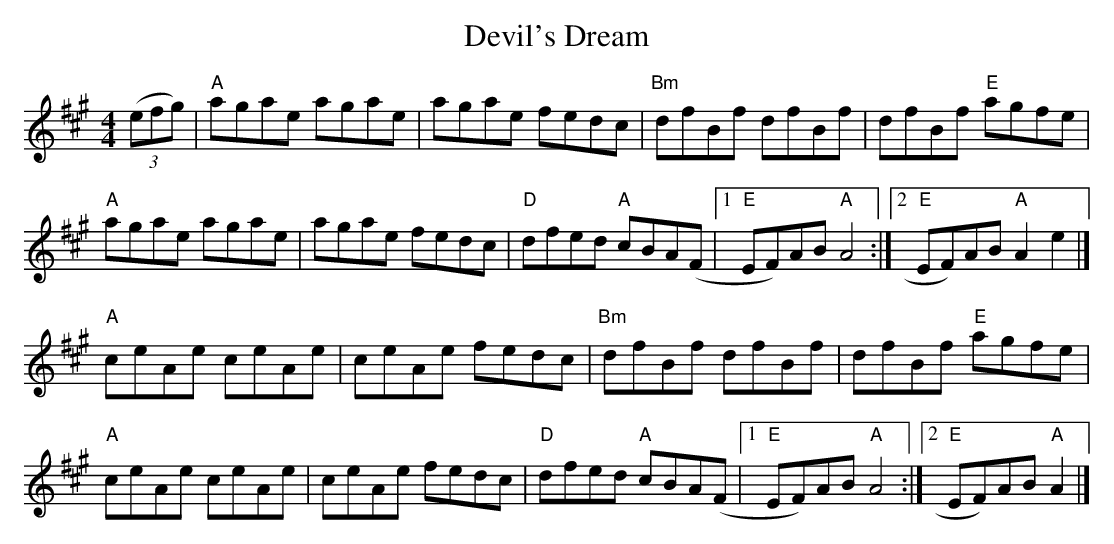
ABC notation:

X:1
T:Devil's Dream
M:4/4
L:1/8
K:A
(3 (efg)|"A"agae agae | agae fedc | "Bm"dfBf dfBf | dfBf "E"agfe |!
"A"agae agae | agae fedc | "D"dfed "A"cBA(F|1"E"EF)AB "A"A4:|2"E"EF)AB "A"A2 e2|]!
"A"ceAe ceAe | ceAe fedc | "Bm"dfBf dfBf | dfBf "E"agfe |!
"A"ceAe ceAe | ceAe fedc | "D"dfed "A"cBA(F|1"E"EF)AB "A"A4:|2"E"EF)AB "A"A2|]!
